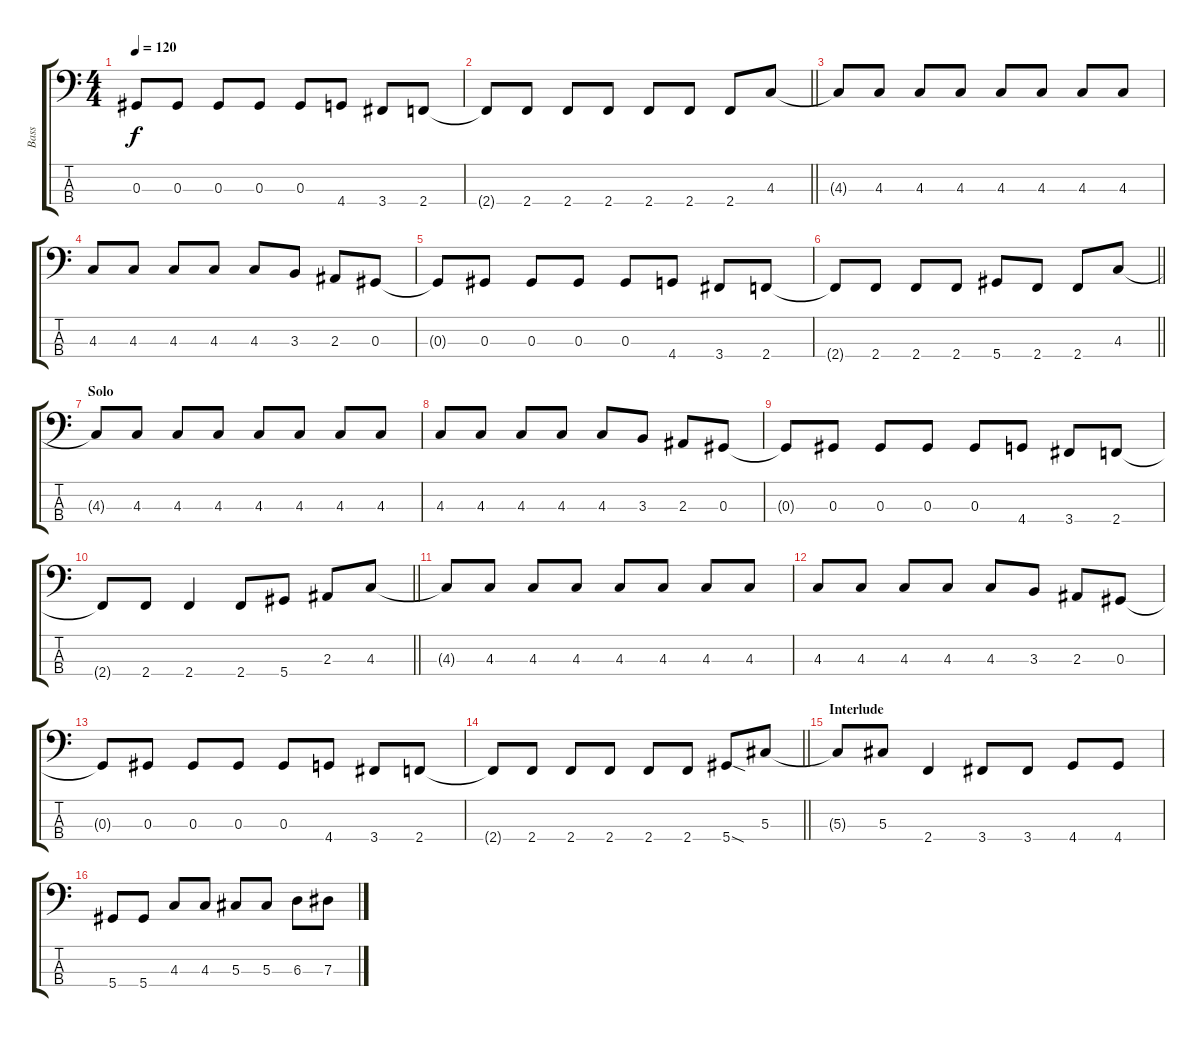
\track ("Bass" "Bass") {instrument electricbassfinger}
\staff {score tabs}
\tuning (Gb2 Db2 Ab1 Eb1) {hide}
\ts (4 4)
\tempo 120
\clef f4
\ks c
0.3{t}.8{dy f} 0.3.8 0.3.8 0.3.8 0.3.8 4.4.8 3.4.8 2.4.8 |
\barLineRight lightlight
2.4{t}.8 2.4.8 2.4.8 2.4.8 2.4.8 2.4.8 2.4.8 4.3.8 |
4.3{t}.8 4.3.8 4.3.8 4.3.8 4.3.8 4.3.8 4.3.8 4.3.8 |
4.3.8 4.3.8 4.3.8 4.3.8 4.3.8 3.3.8 2.3.8 0.3.8 |
0.3{t}.8 0.3.8 0.3.8 0.3.8 0.3.8 4.4.8 3.4.8 2.4.8 |
\barLineRight lightlight
2.4{t}.8 2.4.8 2.4.8 2.4.8 5.4.8 2.4.8 2.4.8 4.3.8 |
\section ("" "Solo")
4.3{t}.8 4.3.8 4.3.8 4.3.8 4.3.8 4.3.8 4.3.8 4.3.8 |
4.3.8 4.3.8 4.3.8 4.3.8 4.3.8 3.3.8 2.3.8 0.3.8 |
0.3{t}.8 0.3.8 0.3.8 0.3.8 0.3.8 4.4.8 3.4.8 2.4.8 |
\barLineRight lightlight
2.4{t}.8 2.4.8 2.4.4 2.4.8 5.4.8 2.3.8 4.3.8 |
4.3{t}.8 4.3.8 4.3.8 4.3.8 4.3.8 4.3.8 4.3.8 4.3.8 |
4.3.8 4.3.8 4.3.8 4.3.8 4.3.8 3.3.8 2.3.8 0.3.8 |
0.3{t}.8 0.3.8 0.3.8 0.3.8 0.3.8 4.4.8 3.4.8 2.4.8 |
\barLineRight lightlight
2.4{t}.8 2.4.8 2.4.8 2.4.8 2.4.8 2.4.8 5.4{sod}.8 5.3.8 |
\section ("" "Interlude")
5.3{t}.8 5.3.8 2.4.4 3.4.8 3.4.8 4.4.8 4.4.8 |
5.4.8 5.4.8 4.3.8 4.3.8 5.3.8 5.3.8 6.3.8 7.3.8
